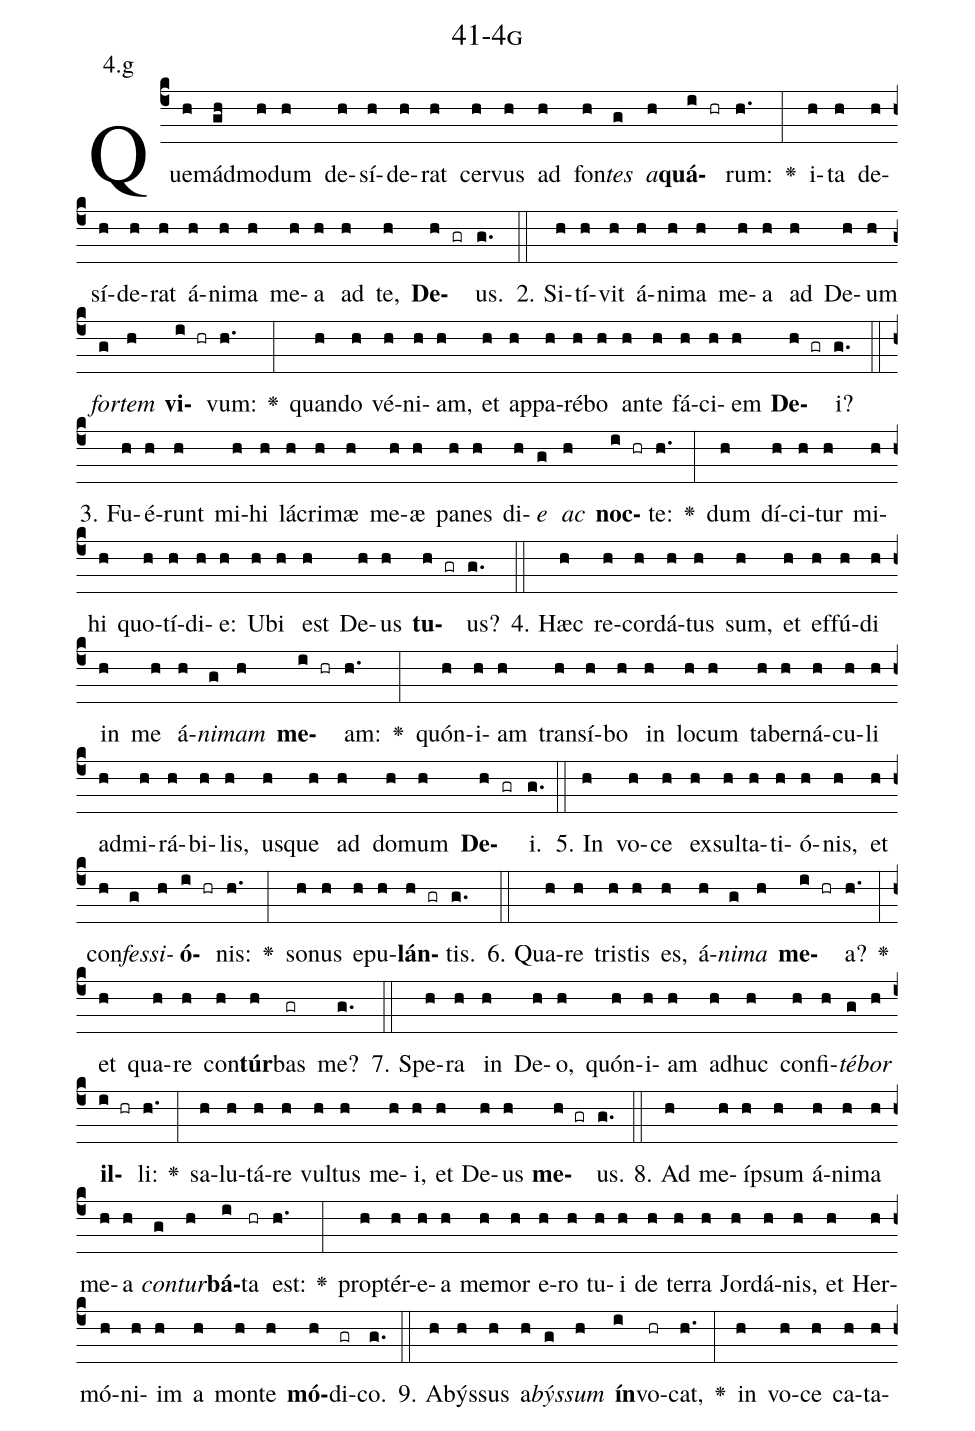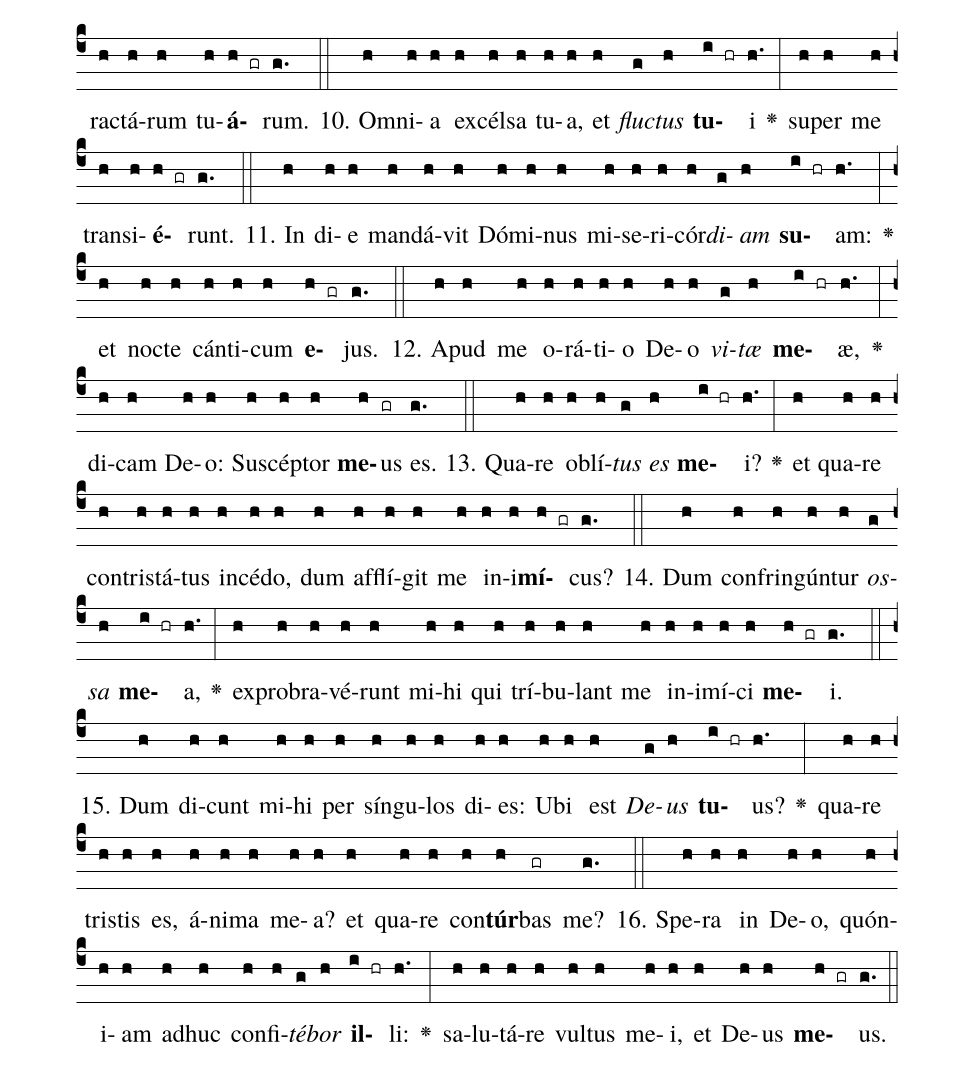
name: 41-4g;
annotation: 4.g;
%%
(c4)Quem(h)ád(gh)mo(h)dum(h) de(h)sí(h)de(h)rat(h) cer(h)vus(h) ad(h) fon(h)<i>tes</i>(g) <i>a</i>(h)<b>quá</b>(i hr)rum:(h.) <v>\greheightstar</v>(:) i(h)ta(h) de(h)sí(h)de(h)rat(h) á(h)ni(h)ma(h) me(h)a(h) ad(h) te,(h) <b>De</b>(h gr)us.(g.) (::)
2. Si(h)tí(h)vit(h) á(h)ni(h)ma(h) me(h)a(h) ad(h) De(h)um(h) <i>for</i>(g)<i>tem</i>(h) <b>vi</b>(i hr)vum:(h.) <v>\greheightstar</v>(:) quan(h)do(h) vé(h)ni(h)am,(h) et(h) ap(h)pa(h)ré(h)bo(h) an(h)te(h) fá(h)ci(h)em(h) <b>De</b>(h gr)i?(g.) (::)
3. Fu(h)é(h)runt(h) mi(h)hi(h) lá(h)cri(h)mæ(h) me(h)æ(h) pa(h)nes(h) di(h)<i>e</i>(g) <i>ac</i>(h) <b>noc</b>(i hr)te:(h.) <v>\greheightstar</v>(:) dum(h) dí(h)ci(h)tur(h) mi(h)hi(h) quo(h)tí(h)di(h)e:(h) U(h)bi(h) est(h) De(h)us(h) <b>tu</b>(h gr)us?(g.) (::)
4. Hæc(h) re(h)cor(h)dá(h)tus(h) sum,(h) et(h) ef(h)fú(h)di(h) in(h) me(h) á(h)<i>ni</i>(g)<i>mam</i>(h) <b>me</b>(i hr)am:(h.) <v>\greheightstar</v>(:) quón(h)i(h)am(h) trans(h)í(h)bo(h) in(h) lo(h)cum(h) ta(h)ber(h)ná(h)cu(h)li(h) ad(h)mi(h)rá(h)bi(h)lis,(h) us(h)que(h) ad(h) do(h)mum(h) <b>De</b>(h gr)i.(g.) (::)
5. In(h) vo(h)ce(h) ex(h)sul(h)ta(h)ti(h)ó(h)nis,(h) et(h) con(h)<i>fes</i>(g)<i>si</i>(h)<b>ó</b>(i hr)nis:(h.) <v>\greheightstar</v>(:) so(h)nus(h) e(h)pu(h)<b>lán</b>(h gr)tis.(g.) (::)
6. Qua(h)re(h) tris(h)tis(h) es,(h) á(h)<i>ni</i>(g)<i>ma</i>(h) <b>me</b>(i hr)a?(h.) <v>\greheightstar</v>(:) et(h) qua(h)re(h) con(h)<b>túr</b>(h)bas(gr) me?(g.) (::)
7. Spe(h)ra(h) in(h) De(h)o,(h) quón(h)i(h)am(h) ad(h)huc(h) con(h)fi(h)<i>té</i>(g)<i>bor</i>(h) <b>il</b>(i hr)li:(h.) <v>\greheightstar</v>(:) sa(h)lu(h)tá(h)re(h) vul(h)tus(h) me(h)i,(h) et(h) De(h)us(h) <b>me</b>(h gr)us.(g.) (::)
8. Ad(h) me(h)íp(h)sum(h) á(h)ni(h)ma(h) me(h)a(h) <i>con</i>(g)<i>tur</i>(h)<b>bá</b>(i)ta(hr) est:(h.) <v>\greheightstar</v>(:) prop(h)tér(h)e(h)a(h) me(h)mor(h) e(h)ro(h) tu(h)i(h) de(h) ter(h)ra(h) Jor(h)dá(h)nis,(h) et(h) Her(h)mó(h)ni(h)im(h) a(h) mon(h)te(h) <b>mó</b>(h)di(gr)co.(g.) (::)
9. A(h)býs(h)sus(h) a(h)<i>býs</i>(g)<i>sum</i>(h) <b>ín</b>(i)vo(hr)cat,(h.) <v>\greheightstar</v>(:) in(h) vo(h)ce(h) ca(h)ta(h)rac(h)tá(h)rum(h) tu(h)<b>á</b>(h gr)rum.(g.) (::)
10. Om(h)ni(h)a(h) ex(h)cél(h)sa(h) tu(h)a,(h) et(h) <i>fluc</i>(g)<i>tus</i>(h) <b>tu</b>(i hr)i(h.) <v>\greheightstar</v>(:) su(h)per(h) me(h) trans(h)i(h)<b>é</b>(h gr)runt.(g.) (::)
11. In(h) di(h)e(h) man(h)dá(h)vit(h) Dó(h)mi(h)nus(h) mi(h)se(h)ri(h)cór(h)<i>di</i>(g)<i>am</i>(h) <b>su</b>(i hr)am:(h.) <v>\greheightstar</v>(:) et(h) noc(h)te(h) cán(h)ti(h)cum(h) <b>e</b>(h gr)jus.(g.) (::)
12. A(h)pud(h) me(h) o(h)rá(h)ti(h)o(h) De(h)o(h) <i>vi</i>(g)<i>tæ</i>(h) <b>me</b>(i hr)æ,(h.) <v>\greheightstar</v>(:) di(h)cam(h) De(h)o:(h) Su(h)scép(h)tor(h) <b>me</b>(h)us(gr) es.(g.) (::)
13. Qua(h)re(h) ob(h)lí(h)<i>tus</i>(g) <i>es</i>(h) <b>me</b>(i hr)i?(h.) <v>\greheightstar</v>(:) et(h) qua(h)re(h) con(h)tris(h)tá(h)tus(h) in(h)cé(h)do,(h) dum(h) af(h)flí(h)git(h) me(h) in(h)i(h)<b>mí</b>(h gr)cus?(g.) (::)
14. Dum(h) con(h)frin(h)gún(h)tur(h) <i>os</i>(g)<i>sa</i>(h) <b>me</b>(i hr)a,(h.) <v>\greheightstar</v>(:) ex(h)pro(h)bra(h)vé(h)runt(h) mi(h)hi(h) qui(h) trí(h)bu(h)lant(h) me(h) in(h)i(h)mí(h)ci(h) <b>me</b>(h gr)i.(g.) (::)
15. Dum(h) di(h)cunt(h) mi(h)hi(h) per(h) sín(h)gu(h)los(h) di(h)es:(h) U(h)bi(h) est(h) <i>De</i>(g)<i>us</i>(h) <b>tu</b>(i hr)us?(h.) <v>\greheightstar</v>(:) qua(h)re(h) tris(h)tis(h) es,(h) á(h)ni(h)ma(h) me(h)a?(h) et(h) qua(h)re(h) con(h)<b>túr</b>(h)bas(gr) me?(g.) (::)
16. Spe(h)ra(h) in(h) De(h)o,(h) quón(h)i(h)am(h) ad(h)huc(h) con(h)fi(h)<i>té</i>(g)<i>bor</i>(h) <b>il</b>(i hr)li:(h.) <v>\greheightstar</v>(:) sa(h)lu(h)tá(h)re(h) vul(h)tus(h) me(h)i,(h) et(h) De(h)us(h) <b>me</b>(h gr)us.(g.) (::)
